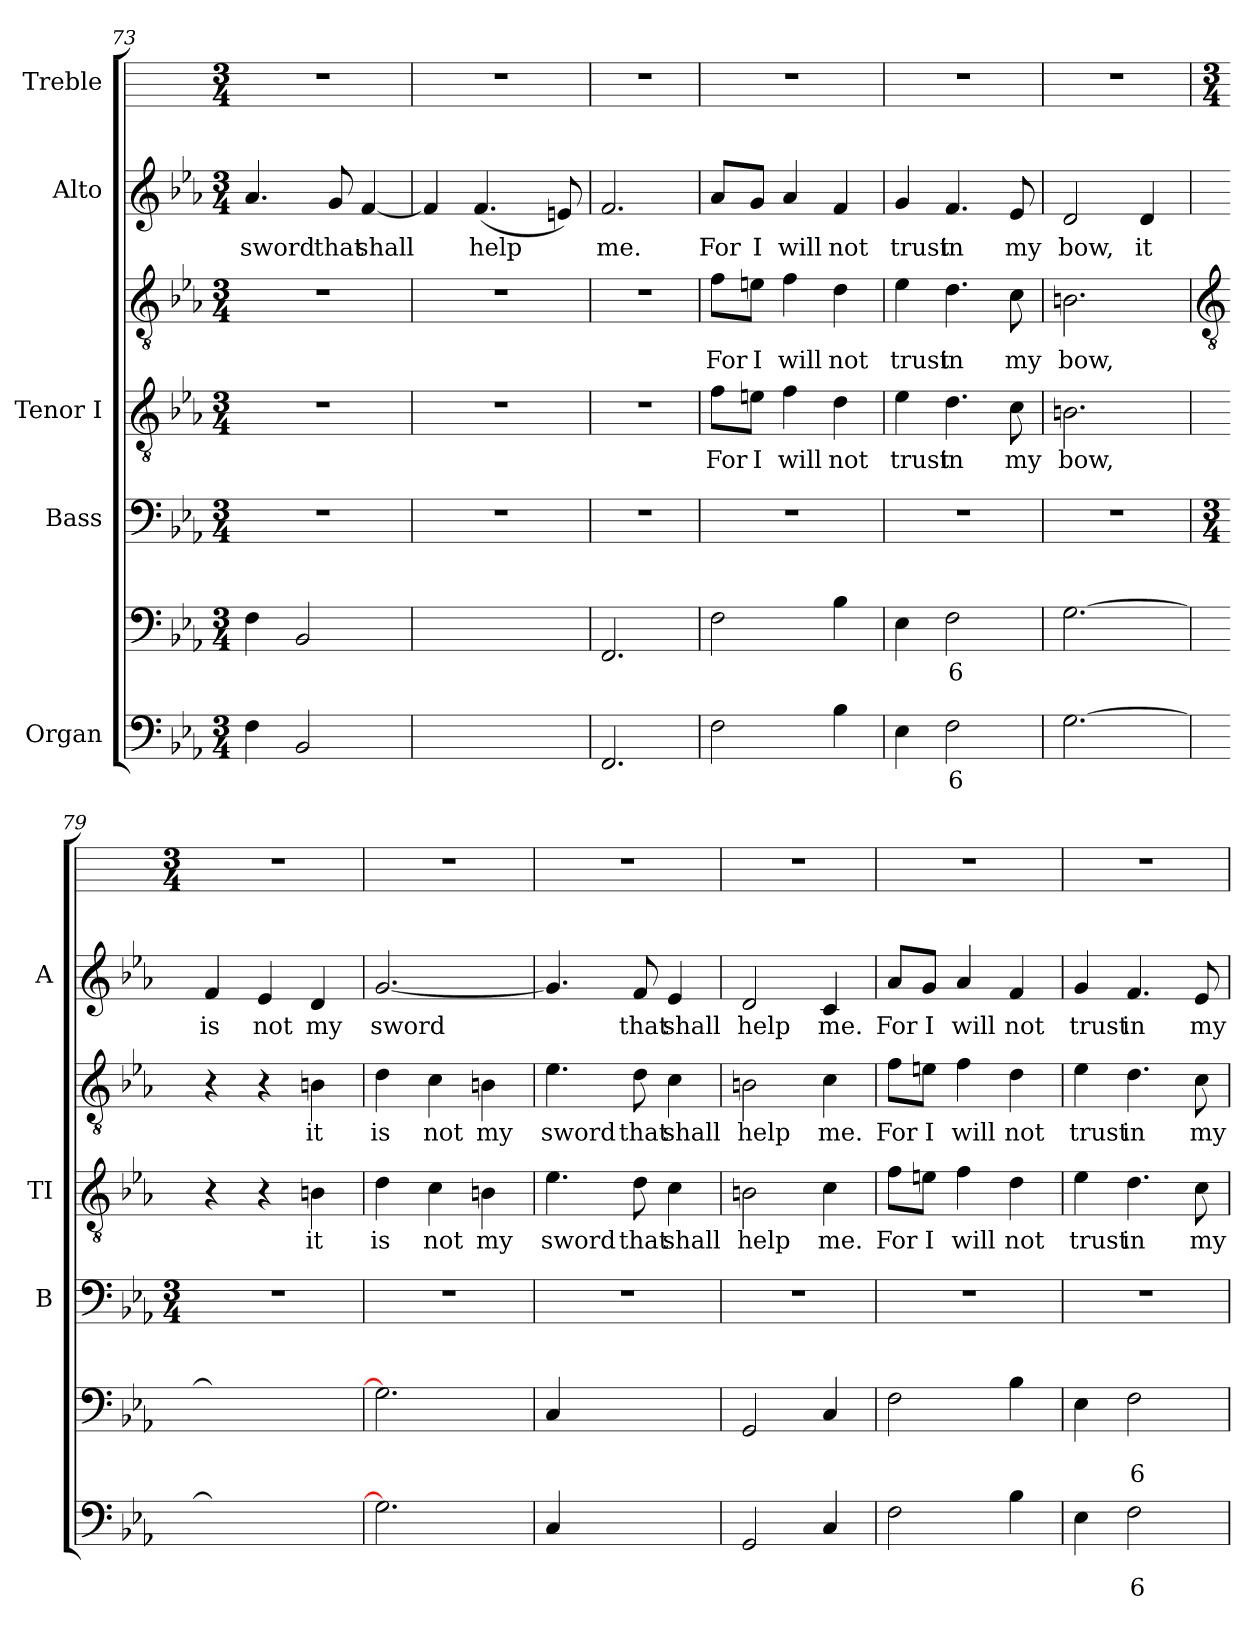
**kern	**text	**text	**kern	**text	**text	**kern	**kern	**text	**kern	**text	**kern	**text	**kern
*part5	*part5	*part5	*part5	*part5	*part5	*part4	*part3	*part3	*part3	*part3	*part2	*part2	*part1
*staff7	*staff7	*staff7	*staff6	*staff6	*staff6	*staff5	*staff4	*staff4	*staff3	*staff3	*staff2	*staff2	*staff1
*I"Organ	*	*	*	*	*	*I"Bass	*I"Tenor I	*	*	*	*I"Alto	*	*I"Treble
*	*	*	*	*	*	*I'B	*I'TI	*	*	*	*I'A	*	*
*clefF4	*	*	*clefF4	*	*	*clefF4	*clefGv2	*	*clefGv2	*	*clefG2	*	*
*k[b-e-a-]	*	*	*k[b-e-a-]	*	*	*k[b-e-a-]	*k[b-e-a-]	*	*k[b-e-a-]	*	*k[b-e-a-]	*	*
*E-:	*	*	*E-:	*	*	*E-:	*E-:	*	*E-:	*	*E-:	*	*
*M3/4	*	*	*M3/4	*	*	*M3/4	*M3/4	*	*M3/4	*	*M3/4	*	*M3/4
=73	=73	=73	=73	=73	=73	=73	=73	=73	=73	=73	=73	=73	=73
!	!	!	!	!	!	!	!LO:N:vis=1	!	!LO:N:vis=1	!	!	!LO:LY:b	!
4F	.	.	4F	.	.	2.r	2.r	.	2.r	.	4.a-	sword	2.r
2BB-	.	.	2BB-	.	.	.	.	.	.	.	.	.	.
!	!	!	!	!	!	!	!	!	!	!	!	!LO:LY:b	!
.	.	.	.	.	.	.	.	.	.	.	8g	that	.
!	!	!	!	!	!	!	!	!	!	!	!	!LO:LY:b	!
.	.	.	.	.	.	.	.	.	.	.	[4f	shall	.
=74	=74	=74	=74	=74	=74	=74	=74	=74	=74	=74	=74	=74	=74
!	!LO:LY:b	!LO:LY:b	!	!LO:LY:b	!LO:LY:b	!	!LO:N:vis=1	!	!LO:N:vis=1	!	!	!	!
[4Cyy	6	4	[4Cyy	6	4	2.r	2.r	.	2.r	.	4f]	.	2.r
!	!LO:LY:b	!	!	!LO:LY:b	!	!	!	!	!	!	!	!LO:LY:b	!
4Cyy_	5	.	4Cyy_	5	.	.	.	.	.	.	(<4.f	help	.
!	!	!LO:LY:b	!	!	!LO:LY:b	!	!	!	!	!	!	!	!
4Cyy]	.	3	4Cyy]	.	3	.	.	.	.	.	.	.	.
.	.	.	.	.	.	.	.	.	.	.	8en)	.	.
=75	=75	=75	=75	=75	=75	=75	=75	=75	=75	=75	=75	=75	=75
!	!	!	!	!	!	!	!LO:N:vis=1	!	!LO:N:vis=1	!	!	!LO:LY:b	!
2.FF	.	.	2.FF	.	.	2.r	2.r	.	2.r	.	2.f	me.	2.r
=76	=76	=76	=76	=76	=76	=76	=76	=76	=76	=76	=76	=76	=76
!	!	!	!	!	!	!	!	!LO:LY:b	!	!LO:LY:b	!	!LO:LY:b	!
2F	.	.	2F	.	.	2.r	8f\L	For	8f\L	For	8a-/L	For	2.r
!	!	!	!	!	!	!	!	!LO:LY:b	!	!LO:LY:b	!	!LO:LY:b	!
.	.	.	.	.	.	.	8en\J	I	8en\J	I	8g/J	I	.
!	!	!	!	!	!	!	!	!LO:LY:b	!	!LO:LY:b	!	!LO:LY:b	!
.	.	.	.	.	.	.	4f	will	4f	will	4a-	will	.
!	!	!	!	!	!	!	!	!LO:LY:b	!	!LO:LY:b	!	!LO:LY:b	!
4B-	.	.	4B-	.	.	.	4d	not	4d	not	4f	not	.
=77	=77	=77	=77	=77	=77	=77	=77	=77	=77	=77	=77	=77	=77
!	!	!	!	!	!	!	!	!LO:LY:b	!	!LO:LY:b	!	!LO:LY:b	!
4E-	.	.	4E-	.	.	2.r	4e-	trust	4e-	trust	4g	trust	2.r
!	!LO:LY:b	!	!	!LO:LY:b	!	!	!	!LO:LY:b	!	!LO:LY:b	!	!LO:LY:b	!
2F	6	.	2F	6	.	.	4.d	in	4.d	in	4.f	in	.
!	!	!	!	!	!	!	!	!LO:LY:b	!	!LO:LY:b	!	!LO:LY:b	!
.	.	.	.	.	.	.	8c	my	8c	my	8e-	my	.
=78	=78	=78	=78	=78	=78	=78	=78	=78	=78	=78	=78	=78	=78
!	!	!	!	!	!	!	!	!LO:LY:b	!	!LO:LY:b	!	!LO:LY:b	!
[2.G	.	.	[2.G	.	.	2.r	2.Bn	bow,	2.Bn	bow,	2d	bow,	2.r
!	!	!	!	!	!	!	!	!	!	!	!	!LO:LY:b	!
.	.	.	.	.	.	.	.	.	.	.	4d	it	.
!!LO:LB:g=z
=79	=79	=79	=79	=79	=79	=79	=79	=79	=79	=79	=79	=79	=79
*	*	*	*	*	*	*	*	*	*clefGv2	*	*	*	*
*	*	*	*	*	*	*M3/4	*	*	*	*	*	*	*M3/4
!	!LO:LY:b	!LO:LY:b	!	!LO:LY:b	!LO:LY:b	!	!	!	!	!	!	!LO:LY:b	!
4Gyy_	7	3	4Gyy_	7	3	2.r	4r	.	4r	.	4f	is	2.r
!	!LO:LY:b	!LO:LY:b	!	!LO:LY:b	!LO:LY:b	!	!	!	!	!	!	!LO:LY:b	!
4Gyy_	6	4	4Gyy_	6	4	.	4r	.	4r	.	4e-	not	.
!	!LO:LY:b	!LO:LY:b	!	!LO:LY:b	!LO:LY:b	!	!	!LO:LY:b	!	!LO:LY:b	!	!LO:LY:b	!
4Gyy_	5	3	4Gyy_	5	3	.	4Bn	it	4Bn	it	4d	my	.
=80	=80	=80	=80	=80	=80	=80	=80	=80	=80	=80	=80	=80	=80
!	!	!	!	!	!	!	!	!LO:LY:b	!	!LO:LY:b	!	!LO:LY:b	!
2.G]	.	.	2.G]	.	.	2.r	4d	is	4d	is	[2.g	sword	2.r
!	!	!	!	!	!	!	!	!LO:LY:b	!	!LO:LY:b	!	!	!
.	.	.	.	.	.	.	4c	not	4c	not	.	.	.
!	!	!	!	!	!	!	!	!LO:LY:b	!	!LO:LY:b	!	!	!
.	.	.	.	.	.	.	4Bn	my	4Bn	my	.	.	.
=81	=81	=81	=81	=81	=81	=81	=81	=81	=81	=81	=81	=81	=81
!	!	!	!	!	!	!	!	!LO:LY:b	!	!LO:LY:b	!	!	!
4C	.	.	4C	.	.	2.r	4.e-	sword	4.e-	sword	4.g]	.	2.r
!	!LO:LY:b	!LO:LY:b	!	!LO:LY:b	!LO:LY:b	!	!	!	!	!	!	!	!
[8FF\Lyy	9	7	[8FF\Lyy	9	7	.	.	.	.	.	.	.	.
!	!LO:LY:b	!LO:LY:b	!	!LO:LY:b	!LO:LY:b	!	!	!LO:LY:b	!	!LO:LY:b	!	!LO:LY:b	!
8FF\Jyy_	8	6	8FF\Jyy_	8	6	.	8d	that	8d	that	8f	that	.
!	!LO:LY:b	!LO:LY:b	!	!LO:LY:b	!LO:LY:b	!	!	!LO:LY:b	!	!LO:LY:b	!	!LO:LY:b	!
4FF\yy]	7	5	4FF\yy]	7	5	.	4c	shall	4c	shall	4e-	shall	.
=82	=82	=82	=82	=82	=82	=82	=82	=82	=82	=82	=82	=82	=82
!	!	!	!	!	!	!	!	!LO:LY:b	!	!LO:LY:b	!	!LO:LY:b	!
2GG	.	.	2GG	.	.	2.r	2Bn	help	2Bn	help	2d	help	2.r
!	!	!	!	!	!	!	!	!LO:LY:b	!	!LO:LY:b	!	!LO:LY:b	!
4C	.	.	4C	.	.	.	4c	me.	4c	me.	4c	me.	.
=83	=83	=83	=83	=83	=83	=83	=83	=83	=83	=83	=83	=83	=83
!	!	!	!	!	!	!	!	!LO:LY:b	!	!LO:LY:b	!	!LO:LY:b	!
2F	.	.	2F	.	.	2.r	8f\L	For	8f\L	For	8a-/L	For	2.r
!	!	!	!	!	!	!	!	!LO:LY:b	!	!LO:LY:b	!	!LO:LY:b	!
.	.	.	.	.	.	.	8en\J	I	8en\J	I	8g/J	I	.
!	!	!	!	!	!	!	!	!LO:LY:b	!	!LO:LY:b	!	!LO:LY:b	!
.	.	.	.	.	.	.	4f	will	4f	will	4a-	will	.
!	!	!	!	!	!	!	!	!LO:LY:b	!	!LO:LY:b	!	!LO:LY:b	!
4B-	.	.	4B-	.	.	.	4d	not	4d	not	4f	not	.
=84	=84	=84	=84	=84	=84	=84	=84	=84	=84	=84	=84	=84	=84
!	!	!	!	!	!	!	!	!LO:LY:b	!	!LO:LY:b	!	!LO:LY:b	!
4E-	.	.	4E-	.	.	2.r	4e-	trust	4e-	trust	4g	trust	2.r
!	!LO:LY:b	!	!	!LO:LY:b	!	!	!	!LO:LY:b	!	!LO:LY:b	!	!LO:LY:b	!
2F	6	.	2F	6	.	.	4.d	in	4.d	in	4.f	in	.
!	!	!	!	!	!	!	!	!LO:LY:b	!	!LO:LY:b	!	!LO:LY:b	!
.	.	.	.	.	.	.	8c	my	8c	my	8e-	my	.
=	=	=	=	=	=	=	=	=	=	=	=	=	=
*-	*-	*-	*-	*-	*-	*-	*-	*-	*-	*-	*-	*-	*-
